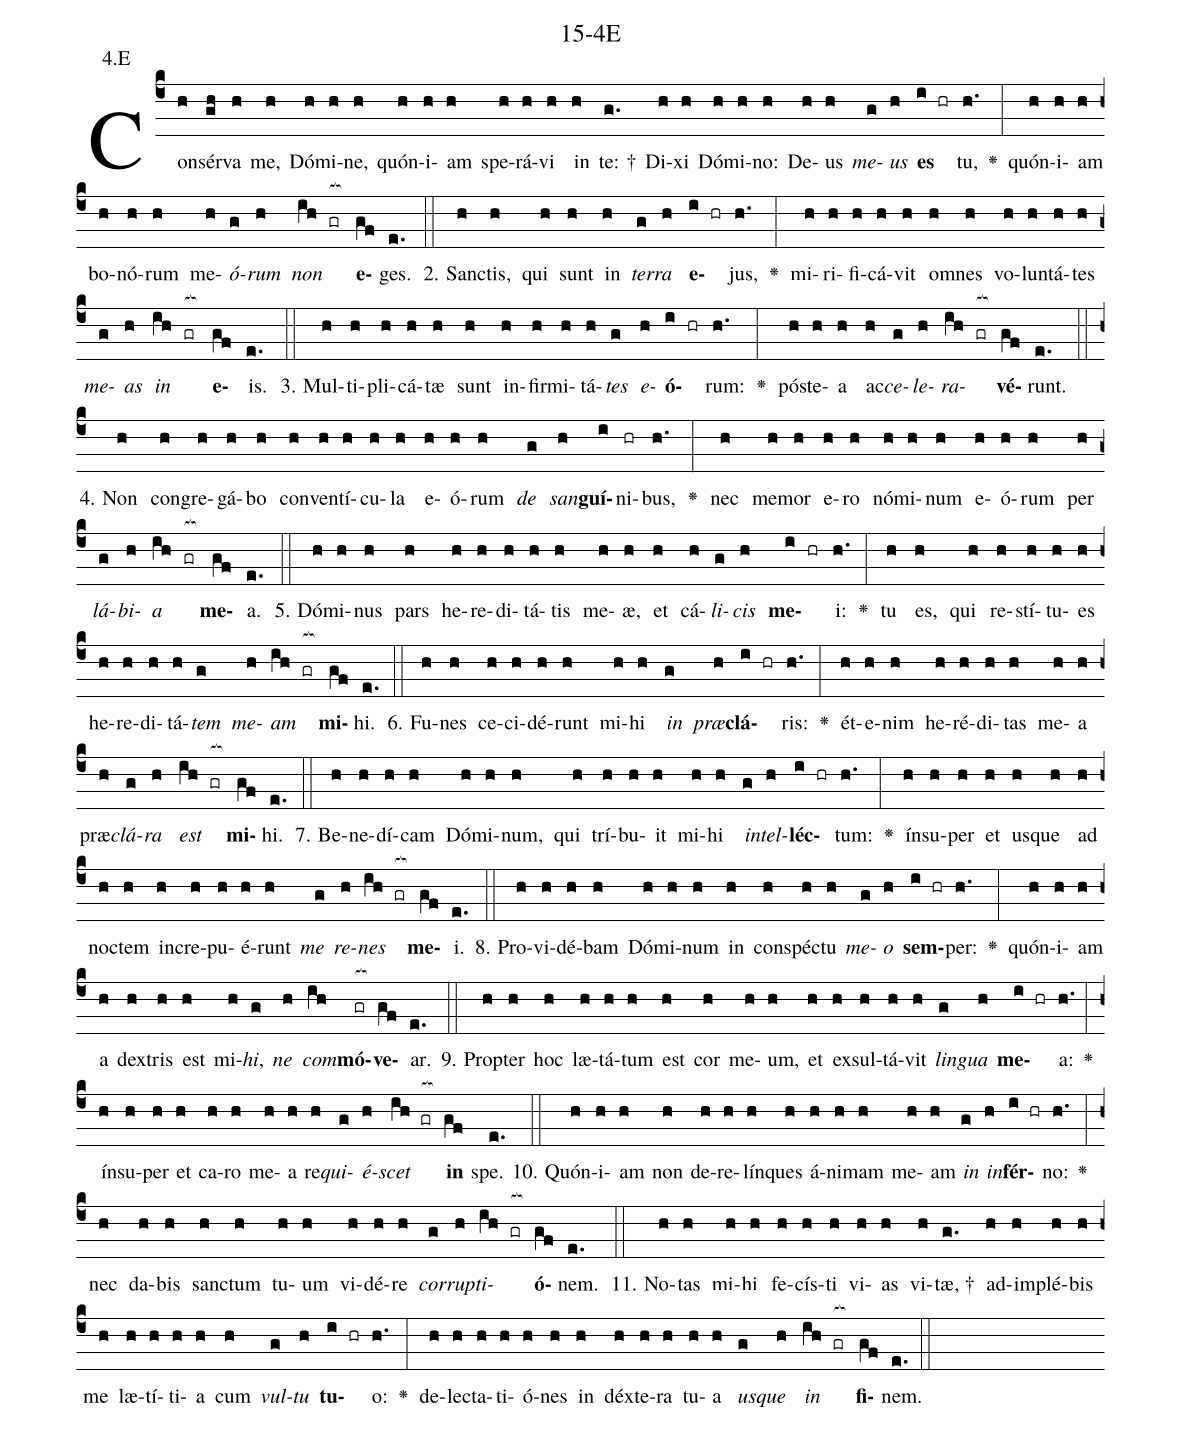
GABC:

name: 15-4E;
annotation: 4.E;
%%
(c4)Con(h)sér(gh)va(h) me,(h) Dó(h)mi(h)ne,(h) quón(h)i(h)am(h) spe(h)rá(h)vi(h) in(h) te: †(g.) Di(h)xi(h) Dó(h)mi(h)no:(h) De(h)us(h) <i>me</i>(g)<i>us</i>(h) <b>es</b>(i hr) tu,(h.) <v>\greheightstar</v>(:) quón(h)i(h)am(h) bo(h)nó(h)rum(h) me(h)<i>ó</i>(g)<i>rum</i>(h) <i>non</i>(ih gr[ocb:1{]) <b>e</b>(gf[ocb:0}])ges.(e.) (::)
2. Sanc(h)tis,(h) qui(h) sunt(h) in(h) <i>ter</i>(g)<i>ra</i>(h) <b>e</b>(i hr)jus,(h.) <v>\greheightstar</v>(:) mi(h)ri(h)fi(h)cá(h)vit(h) om(h)nes(h) vo(h)lun(h)tá(h)tes(h) <i>me</i>(g)<i>as</i>(h) <i>in</i>(ih gr[ocb:1{]) <b>e</b>(gf[ocb:0}])is.(e.) (::)
3. Mul(h)ti(h)pli(h)cá(h)tæ(h) sunt(h) in(h)fir(h)mi(h)tá(h)<i>tes</i>(g) <i>e</i>(h)<b>ó</b>(i hr)rum:(h.) <v>\greheightstar</v>(:) póst(h)e(h)a(h) ac(h)<i>ce</i>(g)<i>le</i>(h)<i>ra</i>(ih gr[ocb:1{])<b>vé</b>(gf[ocb:0}])runt.(e.) (::)
4. Non(h) con(h)gre(h)gá(h)bo(h) con(h)ven(h)tí(h)cu(h)la(h) e(h)ó(h)rum(h) <i>de</i>(g) <i>san</i>(h)<b>guí</b>(i)ni(hr)bus,(h.) <v>\greheightstar</v>(:) nec(h) me(h)mor(h) e(h)ro(h) nó(h)mi(h)num(h) e(h)ó(h)rum(h) per(h) <i>lá</i>(g)<i>bi</i>(h)<i>a</i>(ih gr[ocb:1{]) <b>me</b>(gf[ocb:0}])a.(e.) (::)
5. Dó(h)mi(h)nus(h) pars(h) he(h)re(h)di(h)tá(h)tis(h) me(h)æ,(h) et(h) cá(h)<i>li</i>(g)<i>cis</i>(h) <b>me</b>(i hr)i:(h.) <v>\greheightstar</v>(:) tu(h) es,(h) qui(h) re(h)stí(h)tu(h)es(h) he(h)re(h)di(h)tá(h)<i>tem</i>(g) <i>me</i>(h)<i>am</i>(ih gr[ocb:1{]) <b>mi</b>(gf[ocb:0}])hi.(e.) (::)
6. Fu(h)nes(h) ce(h)ci(h)dé(h)runt(h) mi(h)hi(h) <i>in</i>(g) <i>præ</i>(h)<b>clá</b>(i hr)ris:(h.) <v>\greheightstar</v>(:) ét(h)e(h)nim(h) he(h)ré(h)di(h)tas(h) me(h)a(h) præ(h)<i>clá</i>(g)<i>ra</i>(h) <i>est</i>(ih gr[ocb:1{]) <b>mi</b>(gf[ocb:0}])hi.(e.) (::)
7. Be(h)ne(h)dí(h)cam(h) Dó(h)mi(h)num,(h) qui(h) trí(h)bu(h)it(h) mi(h)hi(h) <i>in</i>(g)<i>tel</i>(h)<b>léc</b>(i hr)tum:(h.) <v>\greheightstar</v>(:) ín(h)su(h)per(h) et(h) us(h)que(h) ad(h) noc(h)tem(h) in(h)cre(h)pu(h)é(h)runt(h) <i>me</i>(g) <i>re</i>(h)<i>nes</i>(ih gr[ocb:1{]) <b>me</b>(gf[ocb:0}])i.(e.) (::)
8. Pro(h)vi(h)dé(h)bam(h) Dó(h)mi(h)num(h) in(h) con(h)spéc(h)tu(h) <i>me</i>(g)<i>o</i>(h) <b>sem</b>(i hr)per:(h.) <v>\greheightstar</v>(:) quón(h)i(h)am(h) a(h) dex(h)tris(h) est(h) mi(h)<i>hi</i>,(g) <i>ne</i>(h) <i>com</i>(ih)<b>mó</b>(gr[ocb:1{])<b>ve</b>(gf[ocb:0}])ar.(e.) (::)
9. Prop(h)ter(h) hoc(h) læ(h)tá(h)tum(h) est(h) cor(h) me(h)um,(h) et(h) ex(h)sul(h)tá(h)vit(h) <i>lin</i>(g)<i>gua</i>(h) <b>me</b>(i hr)a:(h.) <v>\greheightstar</v>(:) ín(h)su(h)per(h) et(h) ca(h)ro(h) me(h)a(h) re(h)<i>qui</i>(g)<i>é</i>(h)<i>scet</i>(ih gr[ocb:1{]) <b>in</b>(gf[ocb:0}]) spe.(e.) (::)
10. Quón(h)i(h)am(h) non(h) de(h)re(h)lín(h)ques(h) á(h)ni(h)mam(h) me(h)am(h) <i>in</i>(g) <i>in</i>(h)<b>fér</b>(i hr)no:(h.) <v>\greheightstar</v>(:) nec(h) da(h)bis(h) sanc(h)tum(h) tu(h)um(h) vi(h)dé(h)re(h) <i>cor</i>(g)<i>rup</i>(h)<i>ti</i>(ih gr[ocb:1{])<b>ó</b>(gf[ocb:0}])nem.(e.) (::)
11. No(h)tas(h) mi(h)hi(h) fe(h)cís(h)ti(h) vi(h)as(h) vi(h)tæ, †(g.) ad(h)im(h)plé(h)bis(h) me(h) læ(h)tí(h)ti(h)a(h) cum(h) <i>vul</i>(g)<i>tu</i>(h) <b>tu</b>(i hr)o:(h.) <v>\greheightstar</v>(:) de(h)lec(h)ta(h)ti(h)ó(h)nes(h) in(h) déx(h)te(h)ra(h) tu(h)a(h) <i>us</i>(g)<i>que</i>(h) <i>in</i>(ih gr[ocb:1{]) <b>fi</b>(gf[ocb:0}])nem.(e.) (::)
